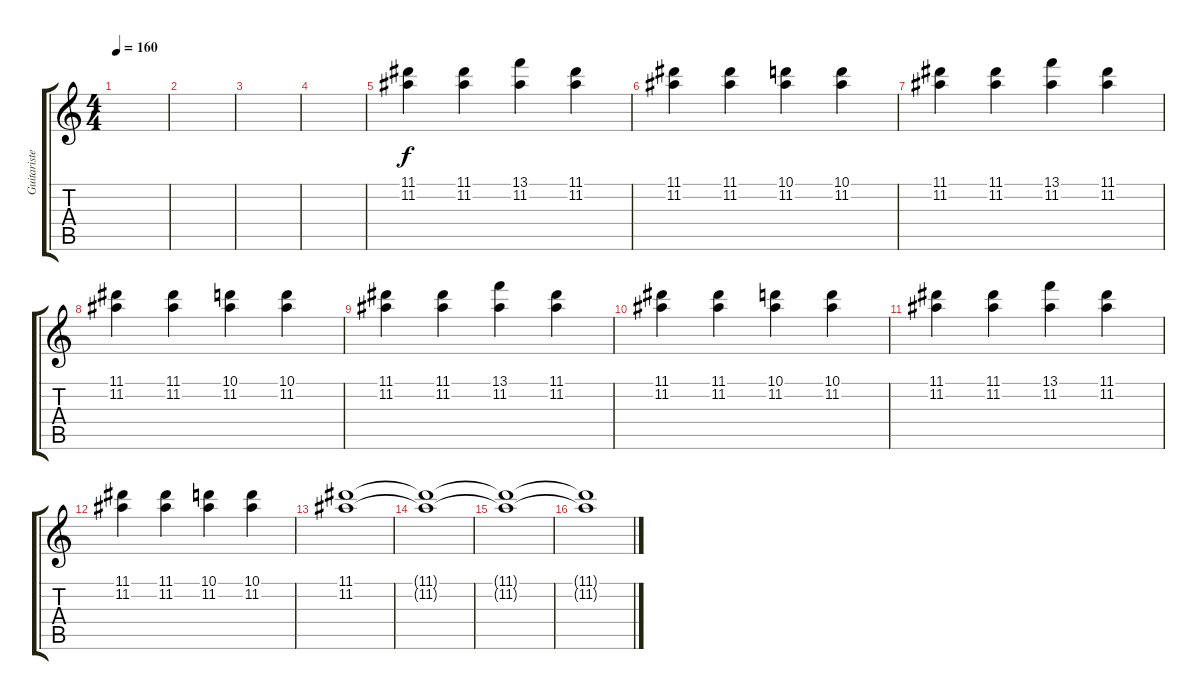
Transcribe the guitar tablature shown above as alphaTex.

\track ("Guitariste de G.C" "Guitariste") {instrument overdrivenguitar}
\staff {score tabs}
\tuning (E4 B3 G3 D3 A2 D2) {hide}
\ts (4 4)
\tempo 160
\clef g2
\ks c
|
|
|
|
(11.1 11.2).4 (11.1 11.2).4 (13.1 11.2).4 (11.1 11.2).4 |
(11.1 11.2).4 (11.1 11.2).4 (10.1 11.2).4 (10.1 11.2).4 |
(11.1 11.2).4 (11.1 11.2).4 (13.1 11.2).4 (11.1 11.2).4 |
(11.1 11.2).4 (11.1 11.2).4 (10.1 11.2).4 (10.1 11.2).4 |
(11.1 11.2).4 (11.1 11.2).4 (13.1 11.2).4 (11.1 11.2).4 |
(11.1 11.2).4 (11.1 11.2).4 (10.1 11.2).4 (10.1 11.2).4 |
(11.1 11.2).4 (11.1 11.2).4 (13.1 11.2).4 (11.1 11.2).4 |
(11.1 11.2).4 (11.1 11.2).4 (10.1 11.2).4 (10.1 11.2).4 |
(11.1 11.2).1 |
(11.1{t} 11.2{t}).1 |
(11.1{t} 11.2{t}).1 |
(11.1{t} 11.2{t}).1
